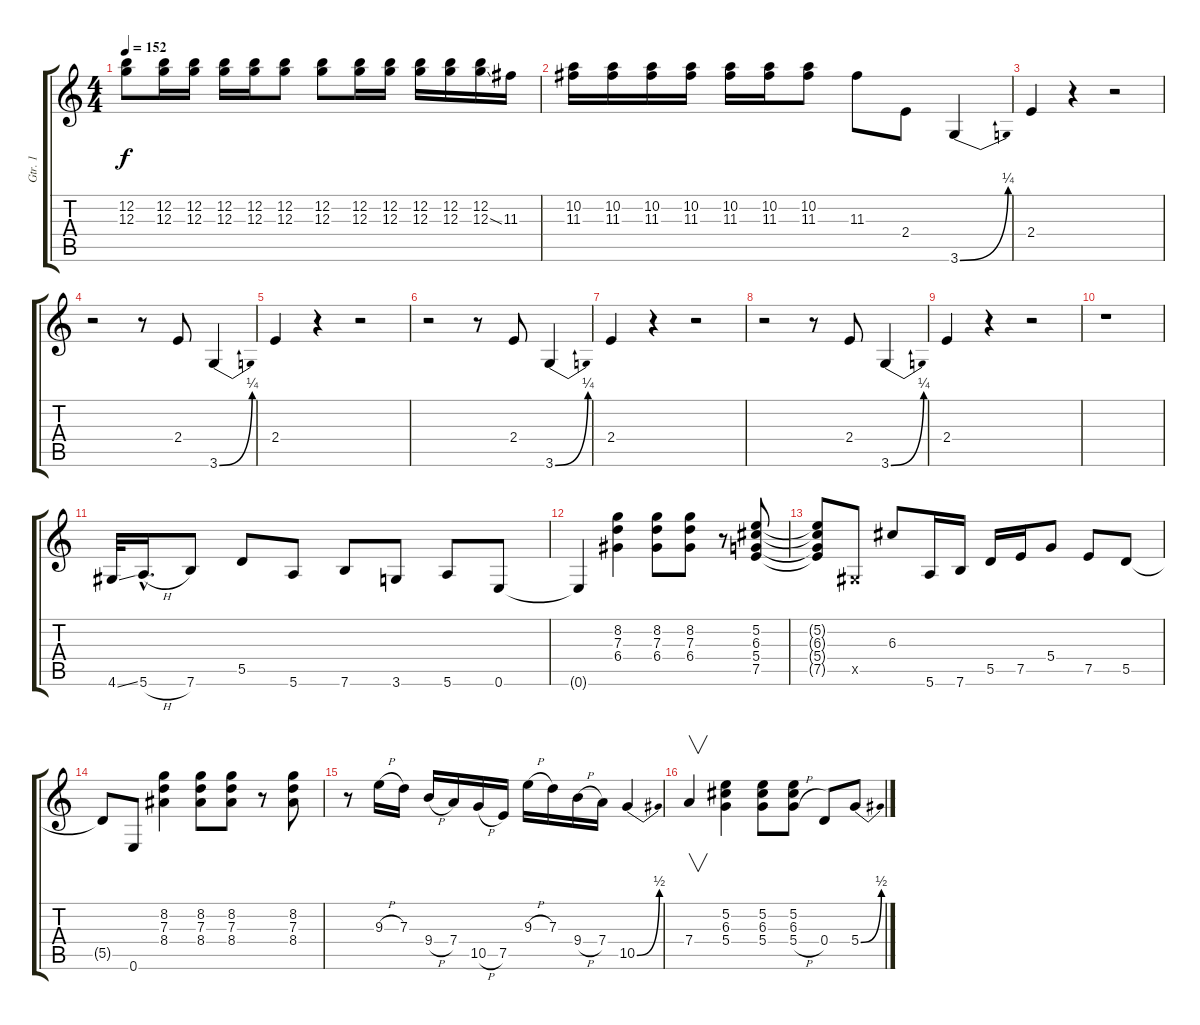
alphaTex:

\track ("Gtr. 1" "Gtr. 1") {instrument overdrivenguitar}
\staff {score tabs}
\tuning (E4 B3 G3 D3 A2 E2) {hide}
\ts (4 4)
\tempo 152
\clef g2
\ks c
(12.2 12.3).8{dy f instrument overdrivenguitar} (12.2 12.3).16 (12.2 12.3).16 (12.2 12.3).16 (12.2 12.3).16 (12.2 12.3).8 (12.2 12.3).8 (12.2 12.3).16 (12.2 12.3).16 (12.2 12.3).16 (12.2 12.3).16 (12.2 12.3{ss}).16 11.3.16 |
(10.2 11.3).16 (10.2 11.3).16 (10.2 11.3).16 (10.2 11.3).16 (10.2 11.3).16 (10.2 11.3).16 (10.2 11.3).8 11.3.8 2.4.8 3.6{be (bend 0 0 60 1)}.4 |
2.4.4 r.4 r.2 |
r.2 r.8 2.4.8 3.6{be (bend 0 0 60 1)}.4 |
2.4.4 r.4 r.2 |
r.2 r.8 2.4.8 3.6{be (bend 0 0 60 1)}.4 |
2.4.4 r.4 r.2 |
r.2 r.8 2.4.8 3.6{be (bend 0 0 60 1)}.4 |
2.4.4 r.4 r.2 |
r.1 |
4.6{ss}.32 5.6{h hac}.16{d} 7.6.8 5.5.8 5.6.8 7.6.8 3.6.8 5.6.8 0.6.8 |
0.6{t}.4 (8.2 7.3 6.4).4 (8.2 7.3 6.4).8 (8.2 7.3 6.4).8 r.8 (5.2 6.3 5.4 7.5).8 |
(5.2{t} 6.3{t} 5.4{t} 7.5{t}).8 -1.5{x}.8 6.3.8 5.6.16 7.6.16 5.5.16 7.5.16 5.4.8 7.5.8 5.5.8 |
5.5{t}.8 0.6.8 (8.2 7.3 8.4).4 (8.2 7.3 8.4).8 (8.2 7.3 8.4).8 r.8 (8.2 7.3 8.4).8 |
r.8 9.3{h}.16 7.3.16 9.4{h}.16 7.4.16 10.5{h}.16 7.5.16 9.3{h}.16 7.3.16 9.4{h}.16 7.4.16 10.5{be (bend 0 0 60 2)}.4 |
7.4.4{v} (5.2 6.3 5.4).4 (5.2 6.3 5.4).8 (5.2 6.3 5.4{h}).8 0.4.8 5.4{be (bend 0 0 60 2)}.8
